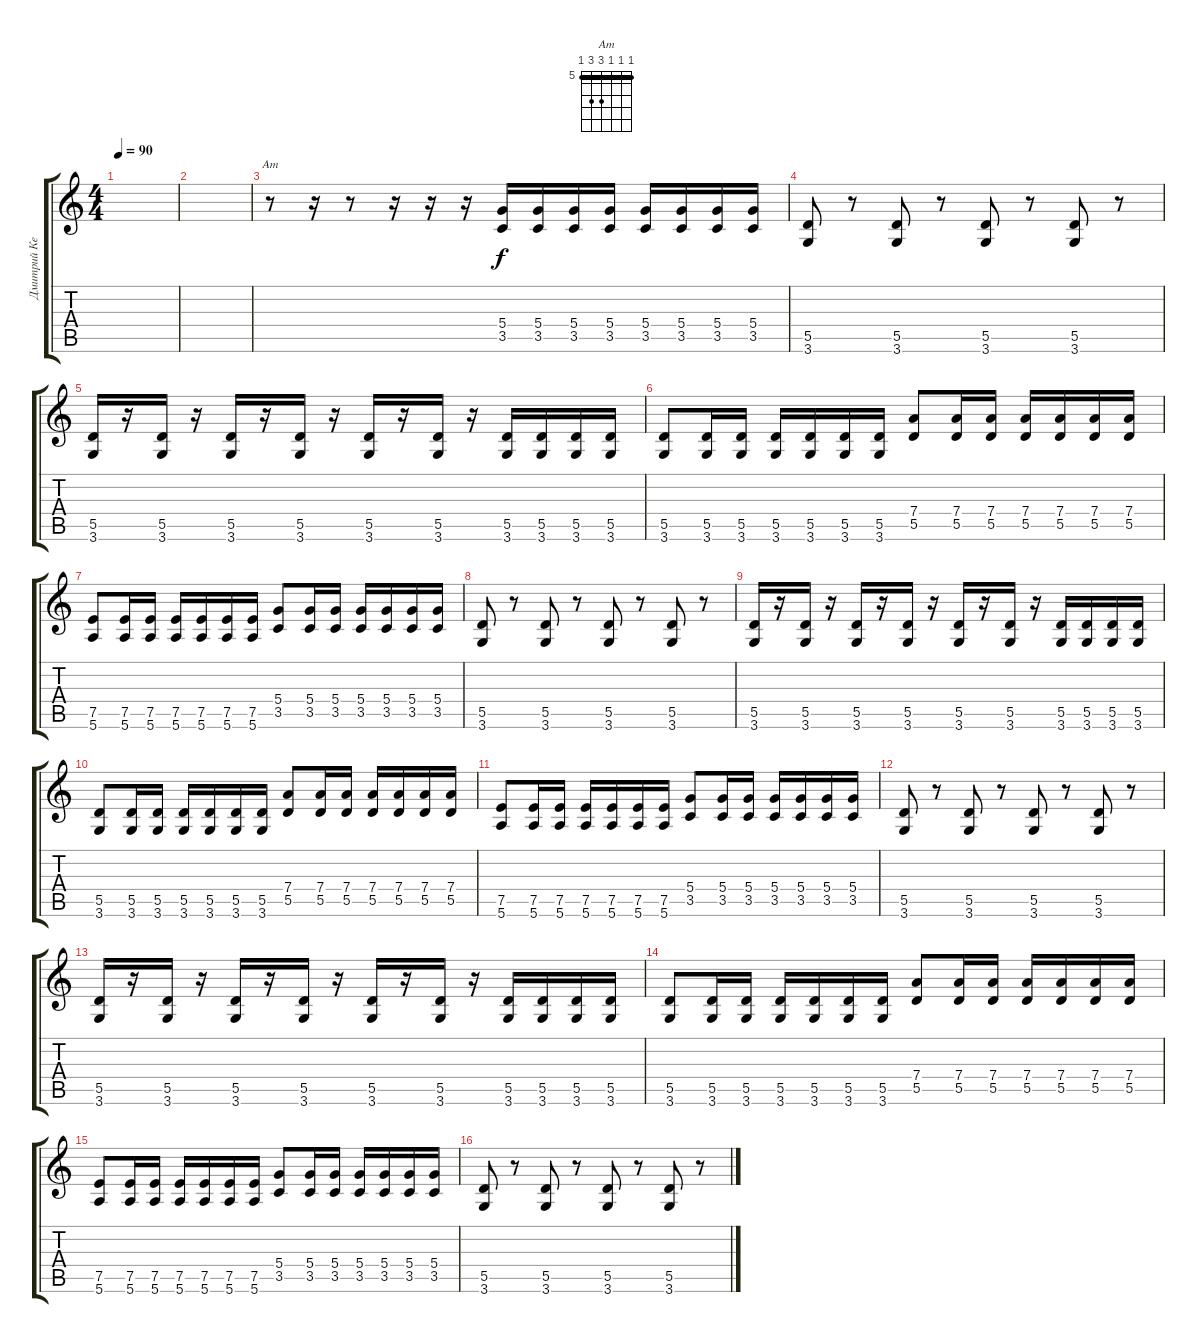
\track ("Дмитрий Кежватов" "Дмитрий Ке") {instrument overdrivenguitar}
\staff {score tabs}
\tuning (E4 B3 G3 D3 A2 E2) {hide}
\chord ("Am" 5 5 5 7 7 5) {firstfret 5 barre 5}
\ts (4 4)
\tempo 90
\clef g2
\ks c
|
|
r.8{ch "Am"} r.16 r.8 r.16 r.16 r.16 (5.4 3.5).16 (5.4 3.5).16 (5.4 3.5).16 (5.4 3.5).16 (5.4 3.5).16 (5.4 3.5).16 (5.4 3.5).16 (5.4 3.5).16 |
(5.5 3.6).8 r.8 (5.5 3.6).8 r.8 (5.5 3.6).8 r.8 (5.5 3.6).8 r.8 |
(5.5 3.6).16 r.16 (5.5 3.6).16 r.16 (5.5 3.6).16 r.16 (5.5 3.6).16 r.16 (5.5 3.6).16 r.16 (5.5 3.6).16 r.16 (5.5 3.6).16 (5.5 3.6).16 (5.5 3.6).16 (5.5 3.6).16 |
(5.5 3.6).8 (5.5 3.6).16 (5.5 3.6).16 (5.5 3.6).16 (5.5 3.6).16 (5.5 3.6).16 (5.5 3.6).16 (7.4 5.5).8 (7.4 5.5).16 (7.4 5.5).16 (7.4 5.5).16 (7.4 5.5).16 (7.4 5.5).16 (7.4 5.5).16 |
(7.5 5.6).8 (7.5 5.6).16 (7.5 5.6).16 (7.5 5.6).16 (7.5 5.6).16 (7.5 5.6).16 (7.5 5.6).16 (5.4 3.5).8 (5.4 3.5).16 (5.4 3.5).16 (5.4 3.5).16 (5.4 3.5).16 (5.4 3.5).16 (5.4 3.5).16 |
(5.5 3.6).8 r.8 (5.5 3.6).8 r.8 (5.5 3.6).8 r.8 (5.5 3.6).8 r.8 |
(5.5 3.6).16 r.16 (5.5 3.6).16 r.16 (5.5 3.6).16 r.16 (5.5 3.6).16 r.16 (5.5 3.6).16 r.16 (5.5 3.6).16 r.16 (5.5 3.6).16 (5.5 3.6).16 (5.5 3.6).16 (5.5 3.6).16 |
(5.5 3.6).8 (5.5 3.6).16 (5.5 3.6).16 (5.5 3.6).16 (5.5 3.6).16 (5.5 3.6).16 (5.5 3.6).16 (7.4 5.5).8 (7.4 5.5).16 (7.4 5.5).16 (7.4 5.5).16 (7.4 5.5).16 (7.4 5.5).16 (7.4 5.5).16 |
(7.5 5.6).8 (7.5 5.6).16 (7.5 5.6).16 (7.5 5.6).16 (7.5 5.6).16 (7.5 5.6).16 (7.5 5.6).16 (5.4 3.5).8 (5.4 3.5).16 (5.4 3.5).16 (5.4 3.5).16 (5.4 3.5).16 (5.4 3.5).16 (5.4 3.5).16 |
(5.5 3.6).8 r.8 (5.5 3.6).8 r.8 (5.5 3.6).8 r.8 (5.5 3.6).8 r.8 |
(5.5 3.6).16 r.16 (5.5 3.6).16 r.16 (5.5 3.6).16 r.16 (5.5 3.6).16 r.16 (5.5 3.6).16 r.16 (5.5 3.6).16 r.16 (5.5 3.6).16 (5.5 3.6).16 (5.5 3.6).16 (5.5 3.6).16 |
(5.5 3.6).8 (5.5 3.6).16 (5.5 3.6).16 (5.5 3.6).16 (5.5 3.6).16 (5.5 3.6).16 (5.5 3.6).16 (7.4 5.5).8 (7.4 5.5).16 (7.4 5.5).16 (7.4 5.5).16 (7.4 5.5).16 (7.4 5.5).16 (7.4 5.5).16 |
(7.5 5.6).8 (7.5 5.6).16 (7.5 5.6).16 (7.5 5.6).16 (7.5 5.6).16 (7.5 5.6).16 (7.5 5.6).16 (5.4 3.5).8 (5.4 3.5).16 (5.4 3.5).16 (5.4 3.5).16 (5.4 3.5).16 (5.4 3.5).16 (5.4 3.5).16 |
(5.5 3.6).8 r.8 (5.5 3.6).8 r.8 (5.5 3.6).8 r.8 (5.5 3.6).8 r.8
